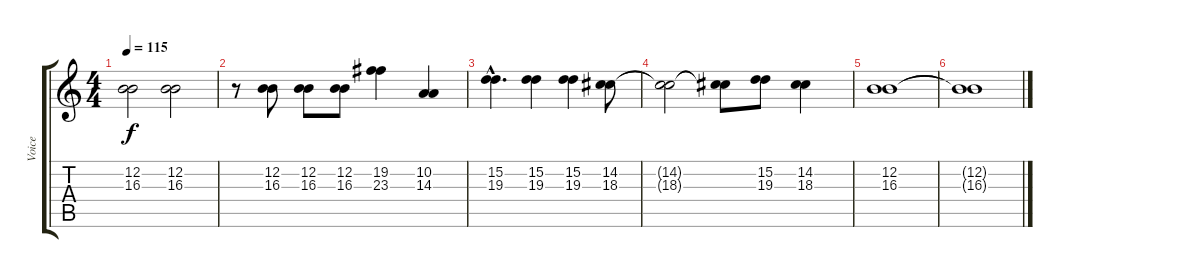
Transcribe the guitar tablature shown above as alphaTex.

\track ("Voice" "Voice") {instrument sopranosax}
\staff {score tabs}
\tuning (E4 B3 G3 D3 A2 E2) {hide}
\ts (4 4)
\tempo 115
\clef g2
\ks c
(12.2 16.3).2{dy f} (12.2 16.3).2 |
r.8 (12.2 16.3).8 (12.2 16.3).8 (12.2 16.3).8 (19.2 23.3).4 (10.2 14.3).4 |
(15.2{hac} 19.3{hac}).4{d} (15.2 19.3).4 (15.2 19.3).4 (14.2 18.3).8 |
(14.2{t} 18.3{t}).2 (14.2{t} 18.3{t}).8 (15.2 19.3).8 (14.2 18.3).4 |
(12.2 16.3).1 |
(12.2{t} 16.3{t}).1
